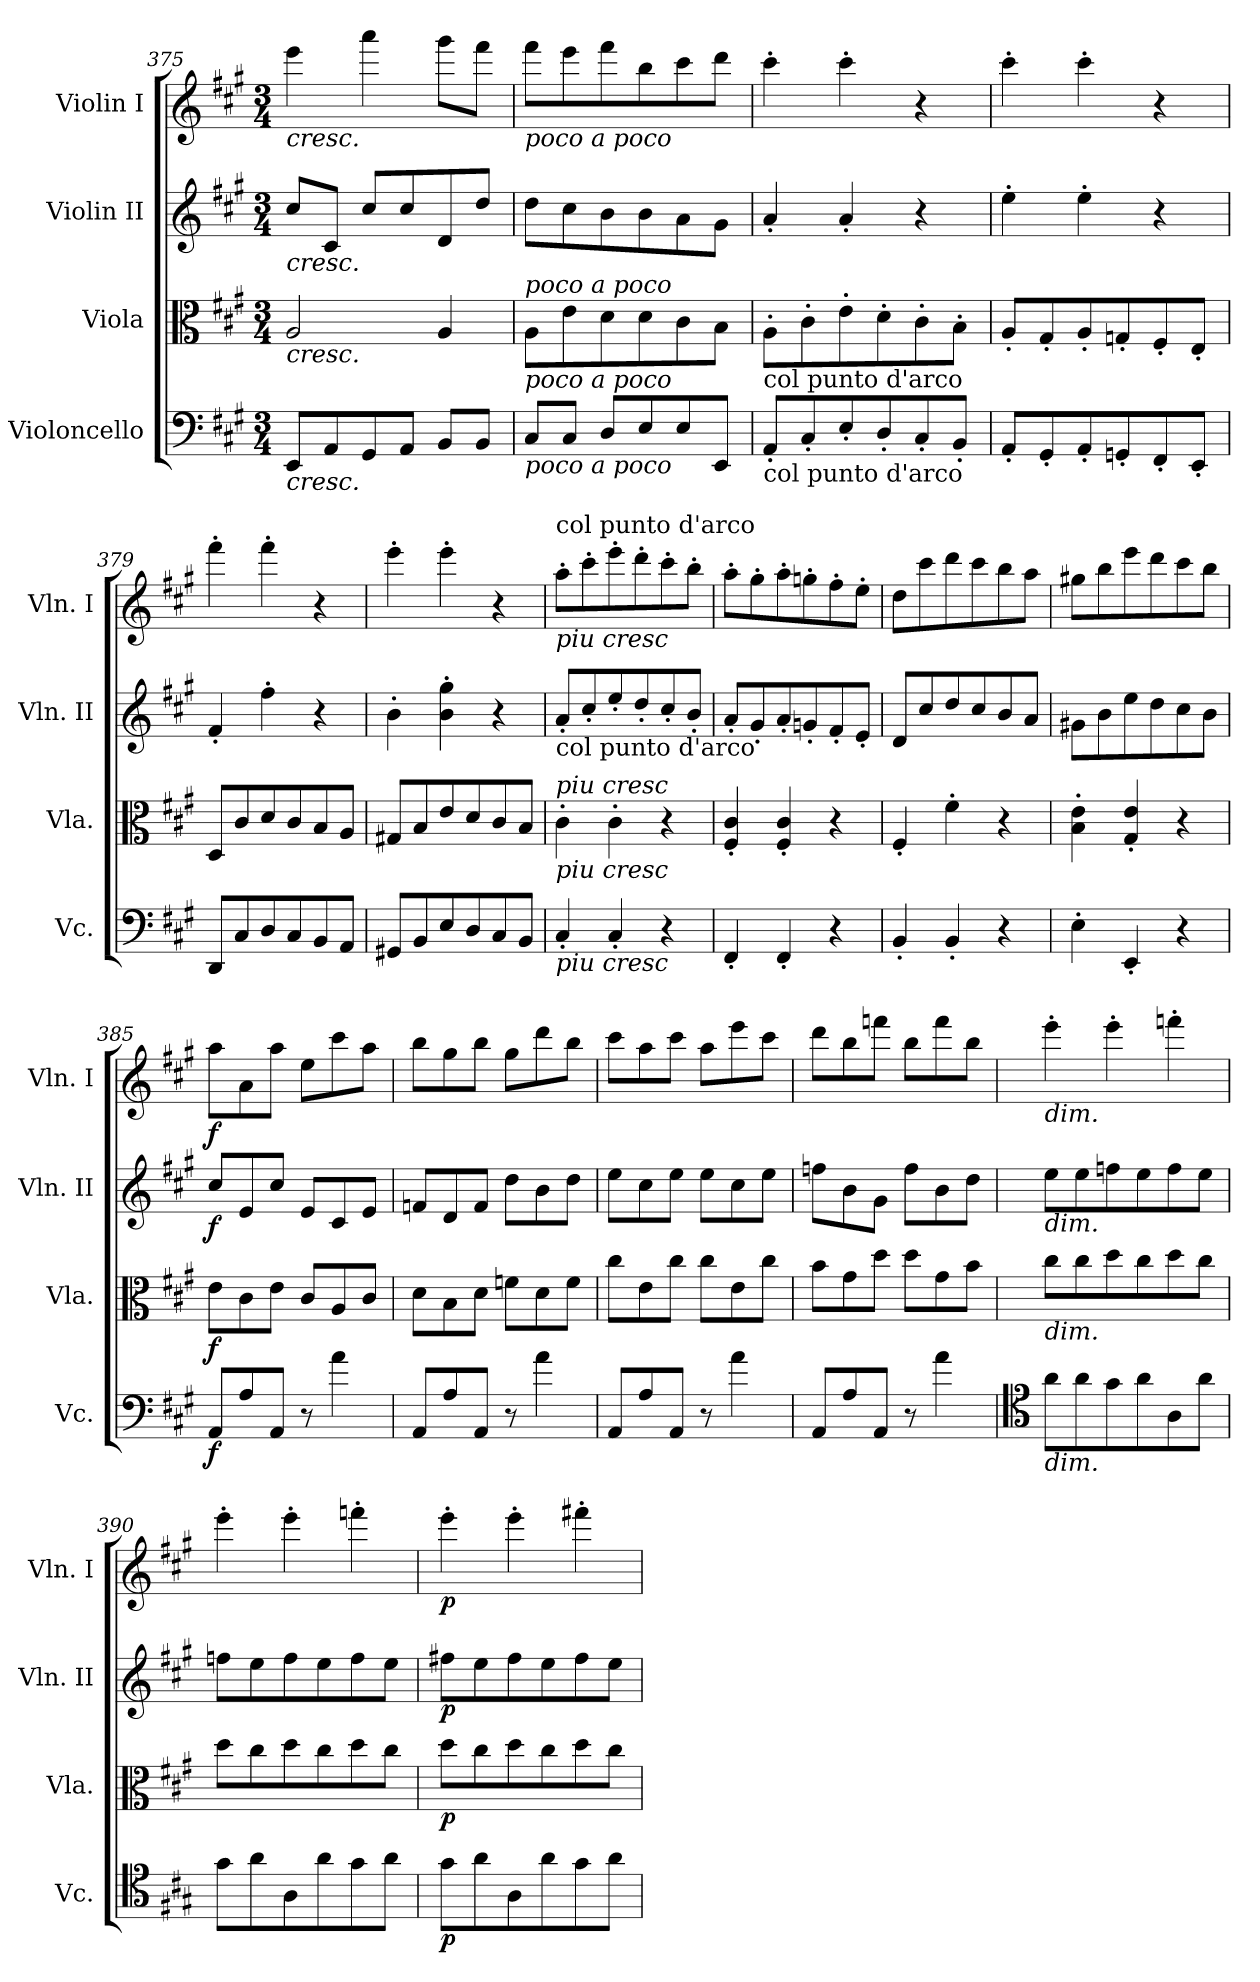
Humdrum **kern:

**kern	**dynam	**kern	**dynam	**kern	**dynam	**kern	**dynam
*part4	*part4	*part3	*part3	*part2	*part2	*part1	*part1
*staff4	*staff4	*staff3	*staff3	*staff2	*staff2	*staff1	*staff1
*I"Violoncello	*	*I"Viola	*	*I"Violin II	*	*I"Violin I	*
*I'Vc.	*	*I'Vla.	*	*I'Vln. II	*	*I'Vln. I	*
*clefF4	*	*clefC3	*	*clefG2	*	*clefG2	*
*k[f#c#g#]	*	*k[f#c#g#]	*	*k[f#c#g#]	*	*k[f#c#g#]	*
*M3/4	*	*M3/4	*	*M3/4	*	*M3/4	*
=375	=375	=375	=375	=375	=375	=375	=375
!	!	!	!	!	!	!LO:TX:b:i:t=cresc.	!
!	!	!	!	!LO:TX:b:i:t=cresc.	!	!	!
!	!	!LO:TX:b:i:t=cresc.	!	!	!	!	!
!LO:TX:b:i:t=cresc.	!	!	!	!	!	!	!
8EE/L	.	2A/	.	8cc#/L	.	4eee\	.
8AA/	.	.	.	8c#/J	.	.	.
8GG#/	.	.	.	8cc#/L	.	4aaa\	.
8AA/J	.	.	.	8cc#/	.	.	.
8BB/L	.	4A/	.	8d/	.	8ggg#\L	.
8BB/J	.	.	.	8dd/J	.	8fff#\J	.
!!LO:LB:g=z
=376	=376	=376	=376	=376	=376	=376	=376
!	!	!	!	!	!	!LO:TX:b:i:t=poco a poco	!
!	!	!LO:TX:a:i:t=poco a poco	!	!	!	!	!
!LO:TX:a:i:t=poco a poco	!	!	!	!	!	!	!
!LO:TX:b:i:t=poco a poco	!	!	!	!	!	!	!
8C#/L	.	8A\L	.	8dd\L	.	8fff#\L	.
8C#/J	.	8e\	.	8cc#\	.	8eee\	.
8D/L	.	8d\	.	8b\	.	8fff#\	.
8E/	.	8d\	.	8b\	.	8bb\	.
8E/	.	8c#\	.	8a\	.	8ccc#\	.
8EE/J	.	8B\J	.	8g#\J	.	8ddd\J	.
!!LO:PB:g=z
=377	=377	=377	=377	=377	=377	=377	=377
!LO:TX:a:t=col punto d'arco	!	!	!	!	!	!	!
!LO:TX:b:t=col punto d'arco	!	!	!	!	!	!	!
8AA'/L	.	8A'\L	.	4a'/	.	4ccc#'\	.
8C#'/	.	8c#'\	.	.	.	.	.
8E'/	.	8e'\	.	4a'/	.	4ccc#'\	.
8D'/	.	8d'\	.	.	.	.	.
8C#'/	.	8c#'\	.	4r	.	4r	.
8BB'/J	.	8B'\J	.	.	.	.	.
=378	=378	=378	=378	=378	=378	=378	=378
8AA'/L	.	8A'/L	.	4ee'\	.	4ccc#'\	.
8GG#'/	.	8G#'/	.	.	.	.	.
8AA'/	.	8A'/	.	4ee'\	.	4ccc#'\	.
8GGn'/	.	8Gn'/	.	.	.	.	.
8FF#'/	.	8F#'/	.	4r	.	4r	.
8EE'/J	.	8E'/J	.	.	.	.	.
=379	=379	=379	=379	=379	=379	=379	=379
8DD/L	.	8D/L	.	4f#'/	.	4fff#'\	.
8C#/	.	8c#/	.	.	.	.	.
8D/	.	8d/	.	4ff#'\	.	4fff#'\	.
8C#/	.	8c#/	.	.	.	.	.
8BB/	.	8B/	.	4r	.	4r	.
8AA/J	.	8A/J	.	.	.	.	.
=380	=380	=380	=380	=380	=380	=380	=380
8GG#X/L	.	8G#X/L	.	4b'\	.	4eee'\	.
8BB/	.	8B/	.	.	.	.	.
8E/	.	8e/	.	4b\' 4gg#\'	.	4eee'\	.
8D/	.	8d/	.	.	.	.	.
8C#/	.	8c#/	.	4r	.	4r	.
8BB/J	.	8B/J	.	.	.	.	.
=381	=381	=381	=381	=381	=381	=381	=381
!	!	!	!	!	!	!LO:TX:b:i:t=piu cresc	!
!	!	!	!	!	!	!LO:TX:a:t=col punto d'arco	!
!	!	!	!	!LO:TX:b:t=col punto d'arco	!	!	!
!	!	!LO:TX:b:i:t=piu cresc	!	!	!	!	!
!	!	!LO:TX:a:i:t=piu cresc	!	!	!	!	!
!LO:TX:b:i:t=piu cresc	!	!	!	!	!	!	!
4C#'/	.	4c#'\	.	8a'/L	.	8aa'\L	.
.	.	.	.	8cc#'/	.	8ccc#'\	.
4C#'/	.	4c#'\	.	8ee'/	.	8eee'\	.
.	.	.	.	8dd'/	.	8ddd'\	.
4r	.	4r	.	8cc#'/	.	8ccc#'\	.
.	.	.	.	8b'/J	.	8bb'\J	.
=382	=382	=382	=382	=382	=382	=382	=382
4FF#'/	.	4F#/' 4c#/'	.	8a'/L	.	8aa'\L	.
.	.	.	.	8g#'/	.	8gg#'\	.
4FF#'/	.	4F#/' 4c#/'	.	8a'/	.	8aa'\	.
.	.	.	.	8gn'/	.	8ggn'\	.
4r	.	4r	.	8f#'/	.	8ff#'\	.
.	.	.	.	8e'/J	.	8ee'\J	.
!!LO:PB:g=z
=383	=383	=383	=383	=383	=383	=383	=383
4BB'/	.	4F#'/	.	8d/L	.	8dd\L	.
.	.	.	.	8cc#/	.	8ccc#\	.
4BB'/	.	4f#'\	.	8dd/	.	8ddd\	.
.	.	.	.	8cc#/	.	8ccc#\	.
4r	.	4r	.	8b/	.	8bb\	.
.	.	.	.	8a/J	.	8aa\J	.
=384	=384	=384	=384	=384	=384	=384	=384
4E'\	.	4B\' 4e\'	.	8g#X\L	.	8gg#X\L	.
.	.	.	.	8b\	.	8bb\	.
4EE'/	.	4G#/' 4e/'	.	8ee\	.	8eee\	.
.	.	.	.	8dd\	.	8ddd\	.
4r	.	4r	.	8cc#\	.	8ccc#\	.
.	.	.	.	8b\J	.	8bb\J	.
=385	=385	=385	=385	=385	=385	=385	=385
!	!LO:DY:b	!	!LO:DY:b	!	!LO:DY:b	!	!LO:DY:b
8AA/L	f	8e\L	f	8cc#/L	f	8aa\L	f
8A/	.	8c#\	.	8e/	.	8a\	.
8AA/J	.	8e\J	.	8cc#/J	.	8aa\J	.
8r	.	8c#/L	.	8e/L	.	8ee\L	.
4a\	.	8A/	.	8c#/	.	8ccc#\	.
.	.	8c#/J	.	8e/J	.	8aa\J	.
=386	=386	=386	=386	=386	=386	=386	=386
8AA/L	.	8d\L	.	8fn/L	.	8bb\L	.
8A/	.	8B\	.	8d/	.	8gg#\	.
8AA/J	.	8d\J	.	8f/J	.	8bb\J	.
8r	.	8fn\L	.	8dd\L	.	8gg#\L	.
4a\	.	8d\	.	8b\	.	8ddd\	.
.	.	8f\J	.	8dd\J	.	8bb\J	.
=387	=387	=387	=387	=387	=387	=387	=387
8AA/L	.	8cc#\L	.	8ee\L	.	8ccc#\L	.
8A/	.	8e\	.	8cc#\	.	8aa\	.
8AA/J	.	8cc#\J	.	8ee\J	.	8ccc#\J	.
8r	.	8cc#\L	.	8ee\L	.	8aa\L	.
4a\	.	8e\	.	8cc#\	.	8eee\	.
.	.	8cc#\J	.	8ee\J	.	8ccc#\J	.
=388	=388	=388	=388	=388	=388	=388	=388
8AA/L	.	8b\L	.	8ffn\L	.	8ddd\L	.
8A/	.	8g#\	.	8b\	.	8bb\	.
8AA/J	.	8dd\J	.	8g#\J	.	8fffn\J	.
8r	.	8dd\L	.	8ff\L	.	8bb\L	.
4a\	.	8g#\	.	8b\	.	8fff\	.
.	.	8b\J	.	8dd\J	.	8bb\J	.
!!LO:LB:g=z
=389	=389	=389	=389	=389	=389	=389	=389
*clefC4	*	*	*	*	*	*	*
!	!	!	!	!	!	!LO:TX:b:i:t=dim.	!
!	!	!	!	!LO:TX:b:i:t=dim.	!	!	!
!	!	!LO:TX:b:i:t=dim.	!	!	!	!	!
!LO:TX:b:i:t=dim.	!	!	!	!	!	!	!
8a\L	.	8cc#\L	.	8ee\L	.	4eee'\	.
8a\	.	8cc#\	.	8ee\	.	.	.
8g#\	.	8dd\	.	8ffn\	.	4eee'\	.
8a\	.	8cc#\	.	8ee\	.	.	.
8A\	.	8dd\	.	8ff\	.	4fffn'\	.
8a\J	.	8cc#\J	.	8ee\J	.	.	.
=390	=390	=390	=390	=390	=390	=390	=390
8g#\L	.	8dd\L	.	8ffn\L	.	4eee'\	.
8a\	.	8cc#\	.	8ee\	.	.	.
8A\	.	8dd\	.	8ff\	.	4eee'\	.
8a\	.	8cc#\	.	8ee\	.	.	.
8g#\	.	8dd\	.	8ff\	.	4fffn'\	.
8a\J	.	8cc#\J	.	8ee\J	.	.	.
=391	=391	=391	=391	=391	=391	=391	=391
!	!LO:DY:b	!	!LO:DY:b	!	!LO:DY:b	!	!LO:DY:b
8g#\L	p	8dd\L	p	8ff#X\L	p	4eee'\	p
8a\	.	8cc#\	.	8ee\	.	.	.
8A\	.	8dd\	.	8ff#\	.	4eee'\	.
8a\	.	8cc#\	.	8ee\	.	.	.
8g#\	.	8dd\	.	8ff#\	.	4fff#X'\	.
8a\J	.	8cc#\J	.	8ee\J	.	.	.
=	=	=	=	=	=	=	=
*-	*-	*-	*-	*-	*-	*-	*-
